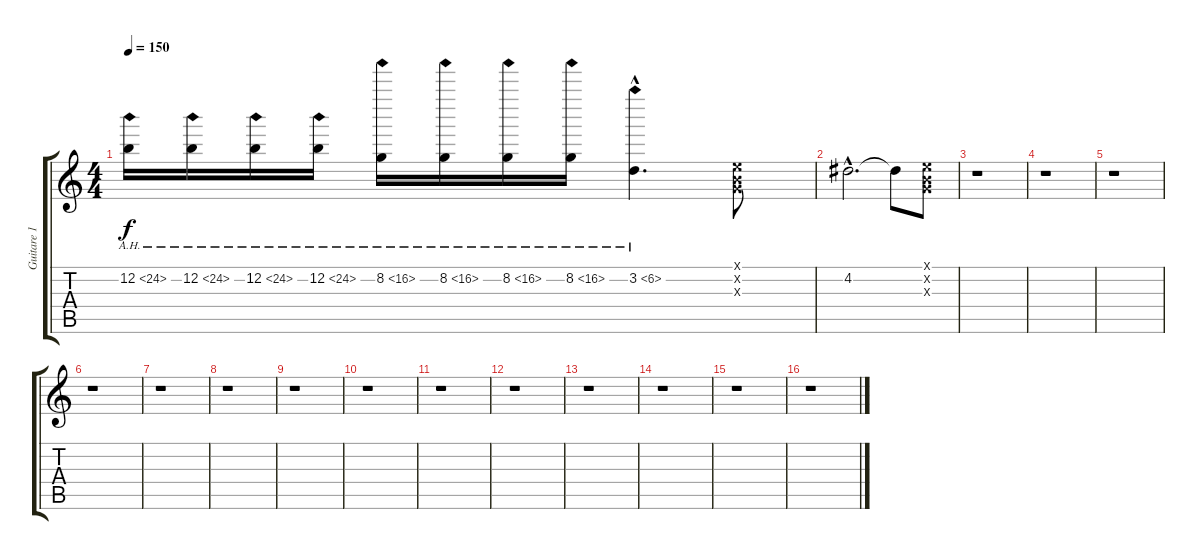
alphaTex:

\track ("Guitare 1" "Guitare 1") {instrument overdrivenguitar}
\staff {score tabs}
\tuning (E4 B3 G3 D3 A2 D2) {hide}
\ts (4 4)
\tempo 150
\clef g2
\ks c
12.2{ah 12}.16{dy f} 12.2{ah 12}.16 12.2{ah 12}.16 12.2{ah 12}.16 8.2{ah 8}.16 8.2{ah 8}.16 8.2{ah 8}.16 8.2{ah 8}.16 3.2{ah 3 hac}.4{d} (0.1{x} 0.2{x} 0.3{x}).8 |
4.2{hac}.2{d} 4.2{t}.8 (0.1{x} 0.2{x} 0.3{x}).8 |
r.1 |
r.1 |
r.1 |
r.1 |
r.1 |
r.1 |
r.1 |
r.1 |
r.1 |
r.1 |
r.1 |
r.1 |
r.1 |
r.1
